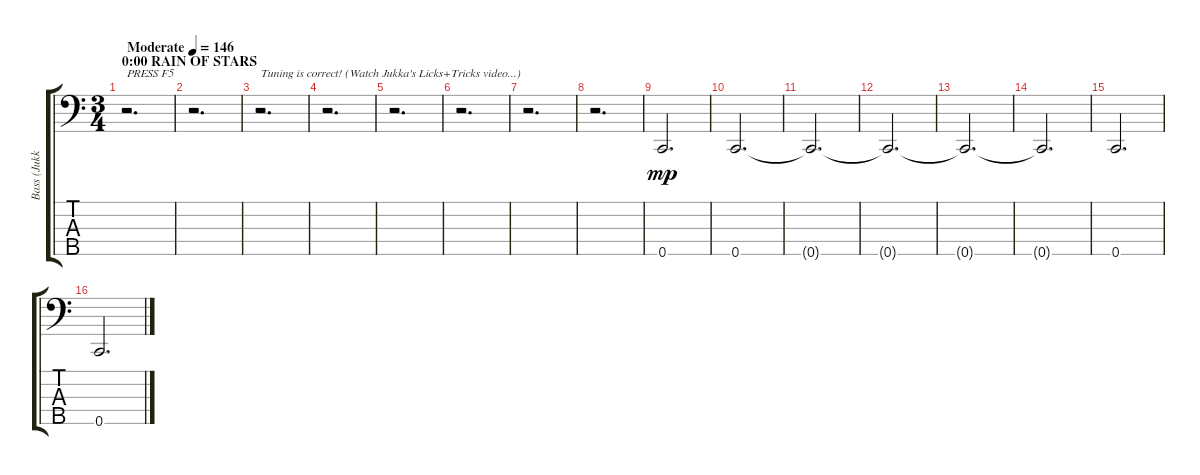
\track ("Bass (Jukka)" "Bass (Jukk") {instrument electricbassfinger}
\staff {score tabs}
\tuning (F2 C2 G1 D1 C1) {hide}
\ts (3 4)
\section ("" "0:00 RAIN OF STARS")
\tempo (146 "Moderate")
\clef f4
\ks c
r.2{d txt "PRESS F5" dy mp instrument electricbassfinger} |
r.2{d} |
r.2{d txt "Tuning is correct! (Watch Jukka's Licks+Tricks video...)"} |
r.2{d} |
r.2{d} |
r.2{d} |
r.2{d} |
r.2{d} |
0.5.2{d} |
0.5.2{d} |
0.5{t}.2{d} |
0.5{t}.2{d} |
0.5{t}.2{d} |
0.5{t}.2{d} |
0.5.2{d} |
0.5.2{d}
